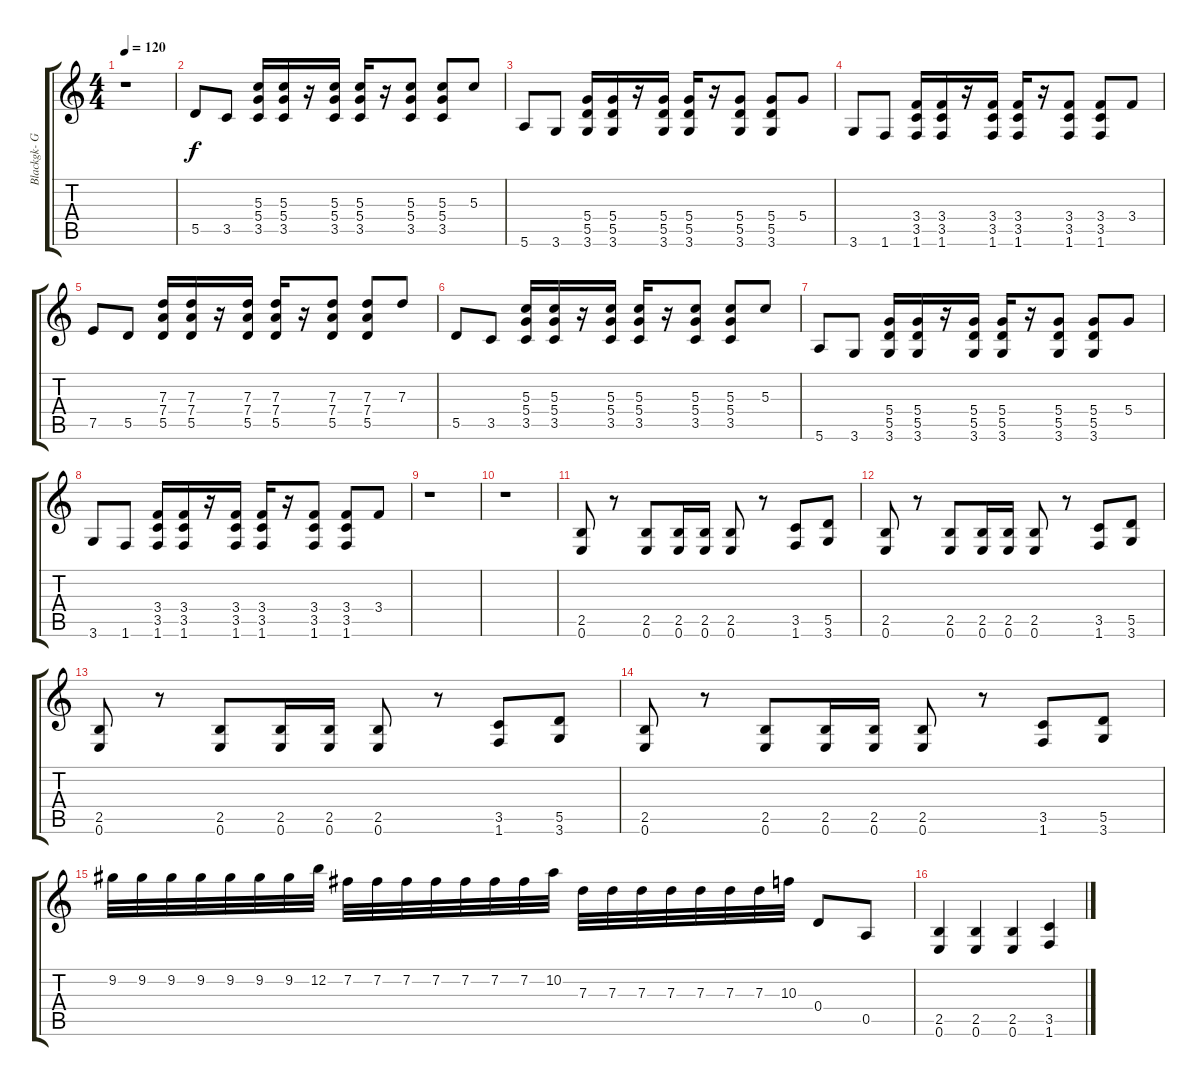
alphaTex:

\track ("Blackgk- Gitara" "Blackgk- G") {instrument overdrivenguitar}
\staff {score tabs}
\tuning (E4 B3 G3 D3 A2 E2) {hide}
\ts (4 4)
\tempo 120
\clef g2
\ks c
r.1{dy f} |
5.5.8 3.5.8 (5.3 5.4 3.5).16 (5.3 5.4 3.5).16 r.16 (5.3 5.4 3.5).16 (5.3 5.4 3.5).16 r.16 (5.3 5.4 3.5).8 (5.3 5.4 3.5).8 5.3.8 |
5.6.8 3.6.8 (5.4 5.5 3.6).16 (5.4 5.5 3.6).16 r.16 (5.4 5.5 3.6).16 (5.4 5.5 3.6).16 r.16 (5.4 5.5 3.6).8 (5.4 5.5 3.6).8 5.4.8 |
3.6.8 1.6.8 (3.4 3.5 1.6).16 (3.4 3.5 1.6).16 r.16 (3.4 3.5 1.6).16 (3.4 3.5 1.6).16 r.16 (3.4 3.5 1.6).8 (3.4 3.5 1.6).8 3.4.8 |
7.5.8 5.5.8 (7.3 7.4 5.5).16 (7.3 7.4 5.5).16 r.16 (7.3 7.4 5.5).16 (7.3 7.4 5.5).16 r.16 (7.3 7.4 5.5).8 (7.3 7.4 5.5).8 7.3.8 |
5.5.8 3.5.8 (5.3 5.4 3.5).16 (5.3 5.4 3.5).16 r.16 (5.3 5.4 3.5).16 (5.3 5.4 3.5).16 r.16 (5.3 5.4 3.5).8 (5.3 5.4 3.5).8 5.3.8 |
5.6.8 3.6.8 (5.4 5.5 3.6).16 (5.4 5.5 3.6).16 r.16 (5.4 5.5 3.6).16 (5.4 5.5 3.6).16 r.16 (5.4 5.5 3.6).8 (5.4 5.5 3.6).8 5.4.8 |
3.6.8 1.6.8 (3.4 3.5 1.6).16 (3.4 3.5 1.6).16 r.16 (3.4 3.5 1.6).16 (3.4 3.5 1.6).16 r.16 (3.4 3.5 1.6).8 (3.4 3.5 1.6).8 3.4.8 |
r.1 |
r.1 |
(2.5 0.6).8 r.8 (2.5 0.6).8 (2.5 0.6).16 (2.5 0.6).16 (2.5 0.6).8 r.8 (3.5 1.6).8 (5.5 3.6).8 |
(2.5 0.6).8 r.8 (2.5 0.6).8 (2.5 0.6).16 (2.5 0.6).16 (2.5 0.6).8 r.8 (3.5 1.6).8 (5.5 3.6).8 |
(2.5 0.6).8 r.8 (2.5 0.6).8 (2.5 0.6).16 (2.5 0.6).16 (2.5 0.6).8 r.8 (3.5 1.6).8 (5.5 3.6).8 |
(2.5 0.6).8 r.8 (2.5 0.6).8 (2.5 0.6).16 (2.5 0.6).16 (2.5 0.6).8 r.8 (3.5 1.6).8 (5.5 3.6).8 |
9.2.32 9.2.32 9.2.32 9.2.32 9.2.32 9.2.32 9.2.32 12.2.32 7.2.32 7.2.32 7.2.32 7.2.32 7.2.32 7.2.32 7.2.32 10.2.32 7.3.32 7.3.32 7.3.32 7.3.32 7.3.32 7.3.32 7.3.32 10.3.32 0.4.8 0.5.8 |
(2.5 0.6).4 (2.5 0.6).4 (2.5 0.6).4 (3.5 1.6).4
